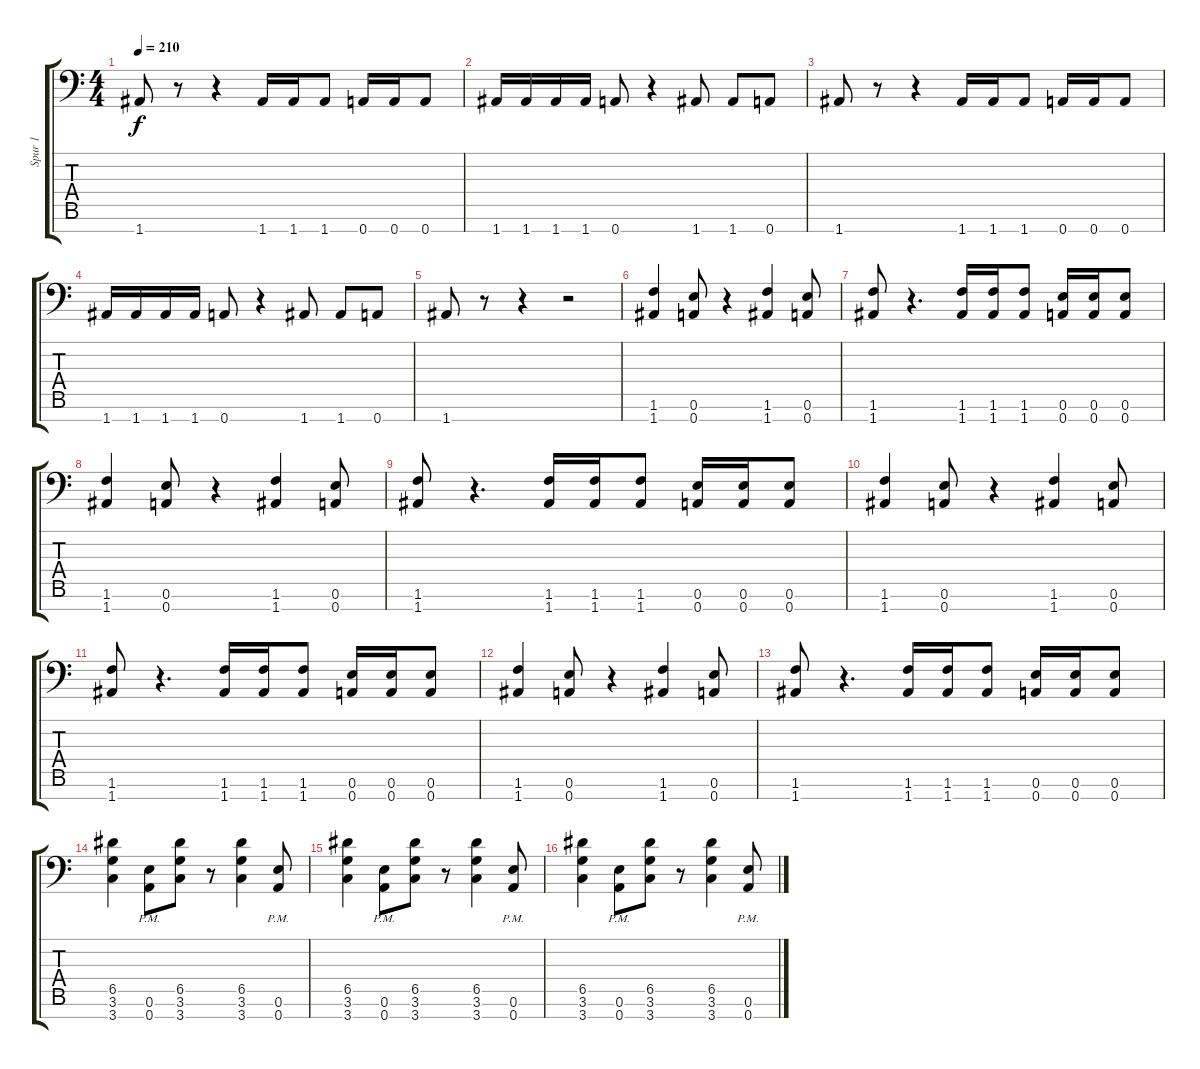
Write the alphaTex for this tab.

\track ("Spur 1" "Spur 1") {instrument distortionguitar}
\staff {score tabs}
\tuning (E4 B3 G3 D3 A2 E2 A1) {hide}
\ts (4 4)
\tempo 210
\clef f4
\ks c
1.7.8{dy f} r.8 r.4 1.7.16 1.7.16 1.7.8 0.7.16 0.7.16 0.7.8 |
1.7.16 1.7.16 1.7.16 1.7.16 0.7.8 r.4 1.7.8 1.7.8 0.7.8 |
1.7.8 r.8 r.4 1.7.16 1.7.16 1.7.8 0.7.16 0.7.16 0.7.8 |
1.7.16 1.7.16 1.7.16 1.7.16 0.7.8 r.4 1.7.8 1.7.8 0.7.8 |
1.7.8 r.8 r.4 r.2 |
(1.6 1.7).4 (0.6 0.7).8 r.4 (1.6 1.7).4 (0.6 0.7).8 |
(1.6 1.7).8 r.4{d} (1.6 1.7).16 (1.6 1.7).16 (1.6 1.7).8 (0.6 0.7).16 (0.6 0.7).16 (0.6 0.7).8 |
(1.6 1.7).4 (0.6 0.7).8 r.4 (1.6 1.7).4 (0.6 0.7).8 |
(1.6 1.7).8 r.4{d} (1.6 1.7).16 (1.6 1.7).16 (1.6 1.7).8 (0.6 0.7).16 (0.6 0.7).16 (0.6 0.7).8 |
(1.6 1.7).4 (0.6 0.7).8 r.4 (1.6 1.7).4 (0.6 0.7).8 |
(1.6 1.7).8 r.4{d} (1.6 1.7).16 (1.6 1.7).16 (1.6 1.7).8 (0.6 0.7).16 (0.6 0.7).16 (0.6 0.7).8 |
(1.6 1.7).4 (0.6 0.7).8 r.4 (1.6 1.7).4 (0.6 0.7).8 |
(1.6 1.7).8 r.4{d} (1.6 1.7).16 (1.6 1.7).16 (1.6 1.7).8 (0.6 0.7).16 (0.6 0.7).16 (0.6 0.7).8 |
(6.5 3.6 3.7).4 (0.6{pm} 0.7{pm}).8 (6.5 3.6 3.7).8 r.8 (6.5 3.6 3.7).4 (0.6{pm} 0.7{pm}).8 |
(6.5 3.6 3.7).4 (0.6{pm} 0.7{pm}).8 (6.5 3.6 3.7).8 r.8 (6.5 3.6 3.7).4 (0.6{pm} 0.7{pm}).8 |
(6.5 3.6 3.7).4 (0.6{pm} 0.7{pm}).8 (6.5 3.6 3.7).8 r.8 (6.5 3.6 3.7).4 (0.6{pm} 0.7{pm}).8
